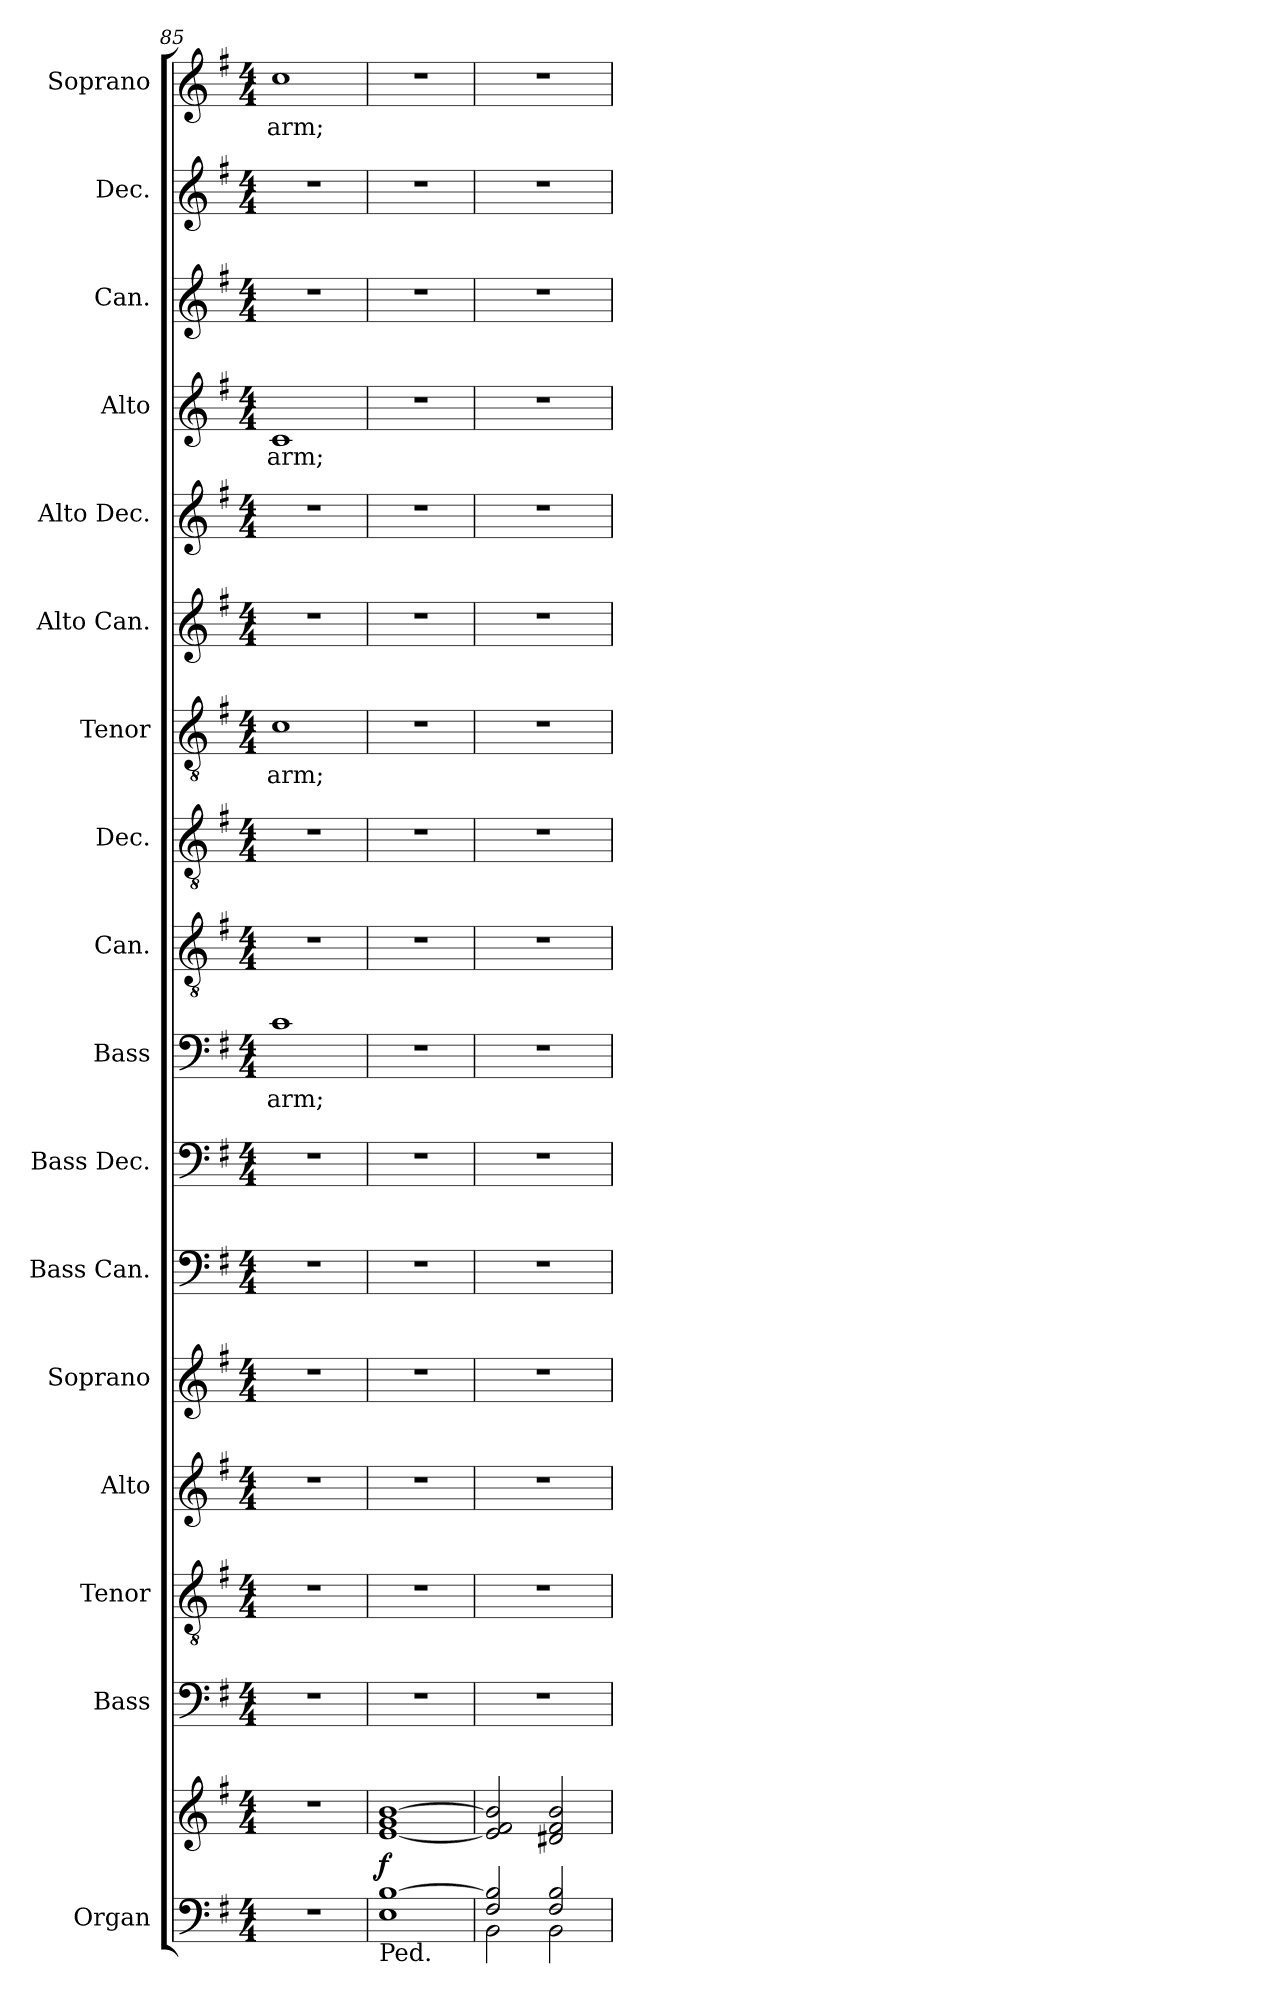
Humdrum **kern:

**kern	**kern	**dynam	**kern	**kern	**kern	**kern	**kern	**kern	**kern	**text	**kern	**kern	**kern	**text	**kern	**kern	**kern	**text	**kern	**kern	**kern	**text
*part17	*part17	*part17	*part16	*part15	*part14	*part13	*part12	*part11	*part10	*part10	*part9	*part8	*part7	*part7	*part6	*part5	*part4	*part4	*part3	*part2	*part1	*part1
*staff18	*staff17	*staff17/18	*staff16	*staff15	*staff14	*staff13	*staff12	*staff11	*staff10	*staff10	*staff9	*staff8	*staff7	*staff7	*staff6	*staff5	*staff4	*staff4	*staff3	*staff2	*staff1	*staff1
*I"Organ	*	*	*I"Bass	*I"Tenor	*I"Alto	*I"Soprano	*I"Bass Can.	*I"Bass Dec.	*I"Bass	*	*I"Can.	*I"Dec.	*I"Tenor	*	*I"Alto Can.	*I"Alto Dec.	*I"Alto	*	*I"Can.	*I"Dec.	*I"Soprano	*
*I'Org.	*	*	*I'B.	*I'T.	*I'A.	*I'S.	*I'B.   Can.	*I'Dec.	*I'B.	*	*	*I'Dec.	*I'T.	*	*I'A.   Can.	*I'Dec.	*I'A.	*	*	*I'Dec.	*I'S.	*
!!LO:LB:g=z
*clefF4	*clefG2	*	*clefF4	*clefGv2	*clefG2	*clefG2	*clefF4	*clefF4	*clefF4	*	*clefGv2	*clefGv2	*clefGv2	*	*clefG2	*clefG2	*clefG2	*	*clefG2	*clefG2	*clefG2	*
*	*	*	*	*ITrd7c12	*	*	*	*	*	*	*ITrd7c12	*ITrd7c12	*ITrd7c12	*	*	*	*	*	*	*	*	*
*k[f#]	*k[f#]	*	*k[f#]	*k[f#]	*k[f#]	*k[f#]	*k[f#]	*k[f#]	*k[f#]	*	*k[f#]	*k[f#]	*k[f#]	*	*k[f#]	*k[f#]	*k[f#]	*	*k[f#]	*k[f#]	*k[f#]	*
*G:	*G:	*	*G:	*G:	*G:	*G:	*G:	*G:	*G:	*	*G:	*G:	*G:	*	*G:	*G:	*G:	*	*G:	*G:	*G:	*
*M4/4	*M4/4	*	*M4/4	*M4/4	*M4/4	*M4/4	*M4/4	*M4/4	*M4/4	*	*M4/4	*M4/4	*M4/4	*	*M4/4	*M4/4	*M4/4	*	*M4/4	*M4/4	*M4/4	*
=85	=85	=85	=85	=85	=85	=85	=85	=85	=85	=85	=85	=85	=85	=85	=85	=85	=85	=85	=85	=85	=85	=85
!	!	!	!	!	!	!	!	!	!	!LO:LY:b:color=#000000	!	!	!	!	!	!	!	!	!	!	!	!
!	!	!	!	!	!	!	!	!	!	!	!	!	!	!LO:LY:b:color=#000000	!	!	!	!	!	!	!	!
!	!	!	!	!	!	!	!	!	!	!	!	!	!	!	!	!	!	!LO:LY:b:color=#000000	!	!	!	!
!	!	!	!	!	!	!	!	!	!	!	!	!	!	!	!	!	!	!	!	!	!	!LO:LY:b:color=#000000
1r	1r	.	1r	1r	1r	1r	1r	1r	1ci	arm;	1r	1r	1Ci	arm;	1r	1r	1ci	arm;	1r	1r	1cci	arm;
=86	=86	=86	=86	=86	=86	=86	=86	=86	=86	=86	=86	=86	=86	=86	=86	=86	=86	=86	=86	=86	=86	=86
!LO:TX:b:t=Ped.	!	!	!	!	!	!	!	!	!	!	!	!	!	!	!	!	!	!	!	!	!	!
1Ei [1Bi	[1ei 1gi [1bi	f	1r	1r	1r	1r	1r	1r	1r	.	1r	1r	1r	.	1r	1r	1r	.	1r	1r	1r	.
=87	=87	=87	=87	=87	=87	=87	=87	=87	=87	=87	=87	=87	=87	=87	=87	=87	=87	=87	=87	=87	=87	=87
*^	*	*	*	*	*	*	*	*	*	*	*	*	*	*	*	*	*	*	*	*	*	*
2F#i/ 2Bi]	2BBi\	2ei/] 2f#i 2bi]	.	1r	1r	1r	1r	1r	1r	1r	.	1r	1r	1r	.	1r	1r	1r	.	1r	1r	1r	.
2F#i/ 2Bi	2BBi\	2d#Xi/ 2f#i 2bi	.	.	.	.	.	.	.	.	.	.	.	.	.	.	.	.	.	.	.	.	.
*v	*v	*	*	*	*	*	*	*	*	*	*	*	*	*	*	*	*	*	*	*	*	*	*
=	=	=	=	=	=	=	=	=	=	=	=	=	=	=	=	=	=	=	=	=	=	=
*-	*-	*-	*-	*-	*-	*-	*-	*-	*-	*-	*-	*-	*-	*-	*-	*-	*-	*-	*-	*-	*-	*-
